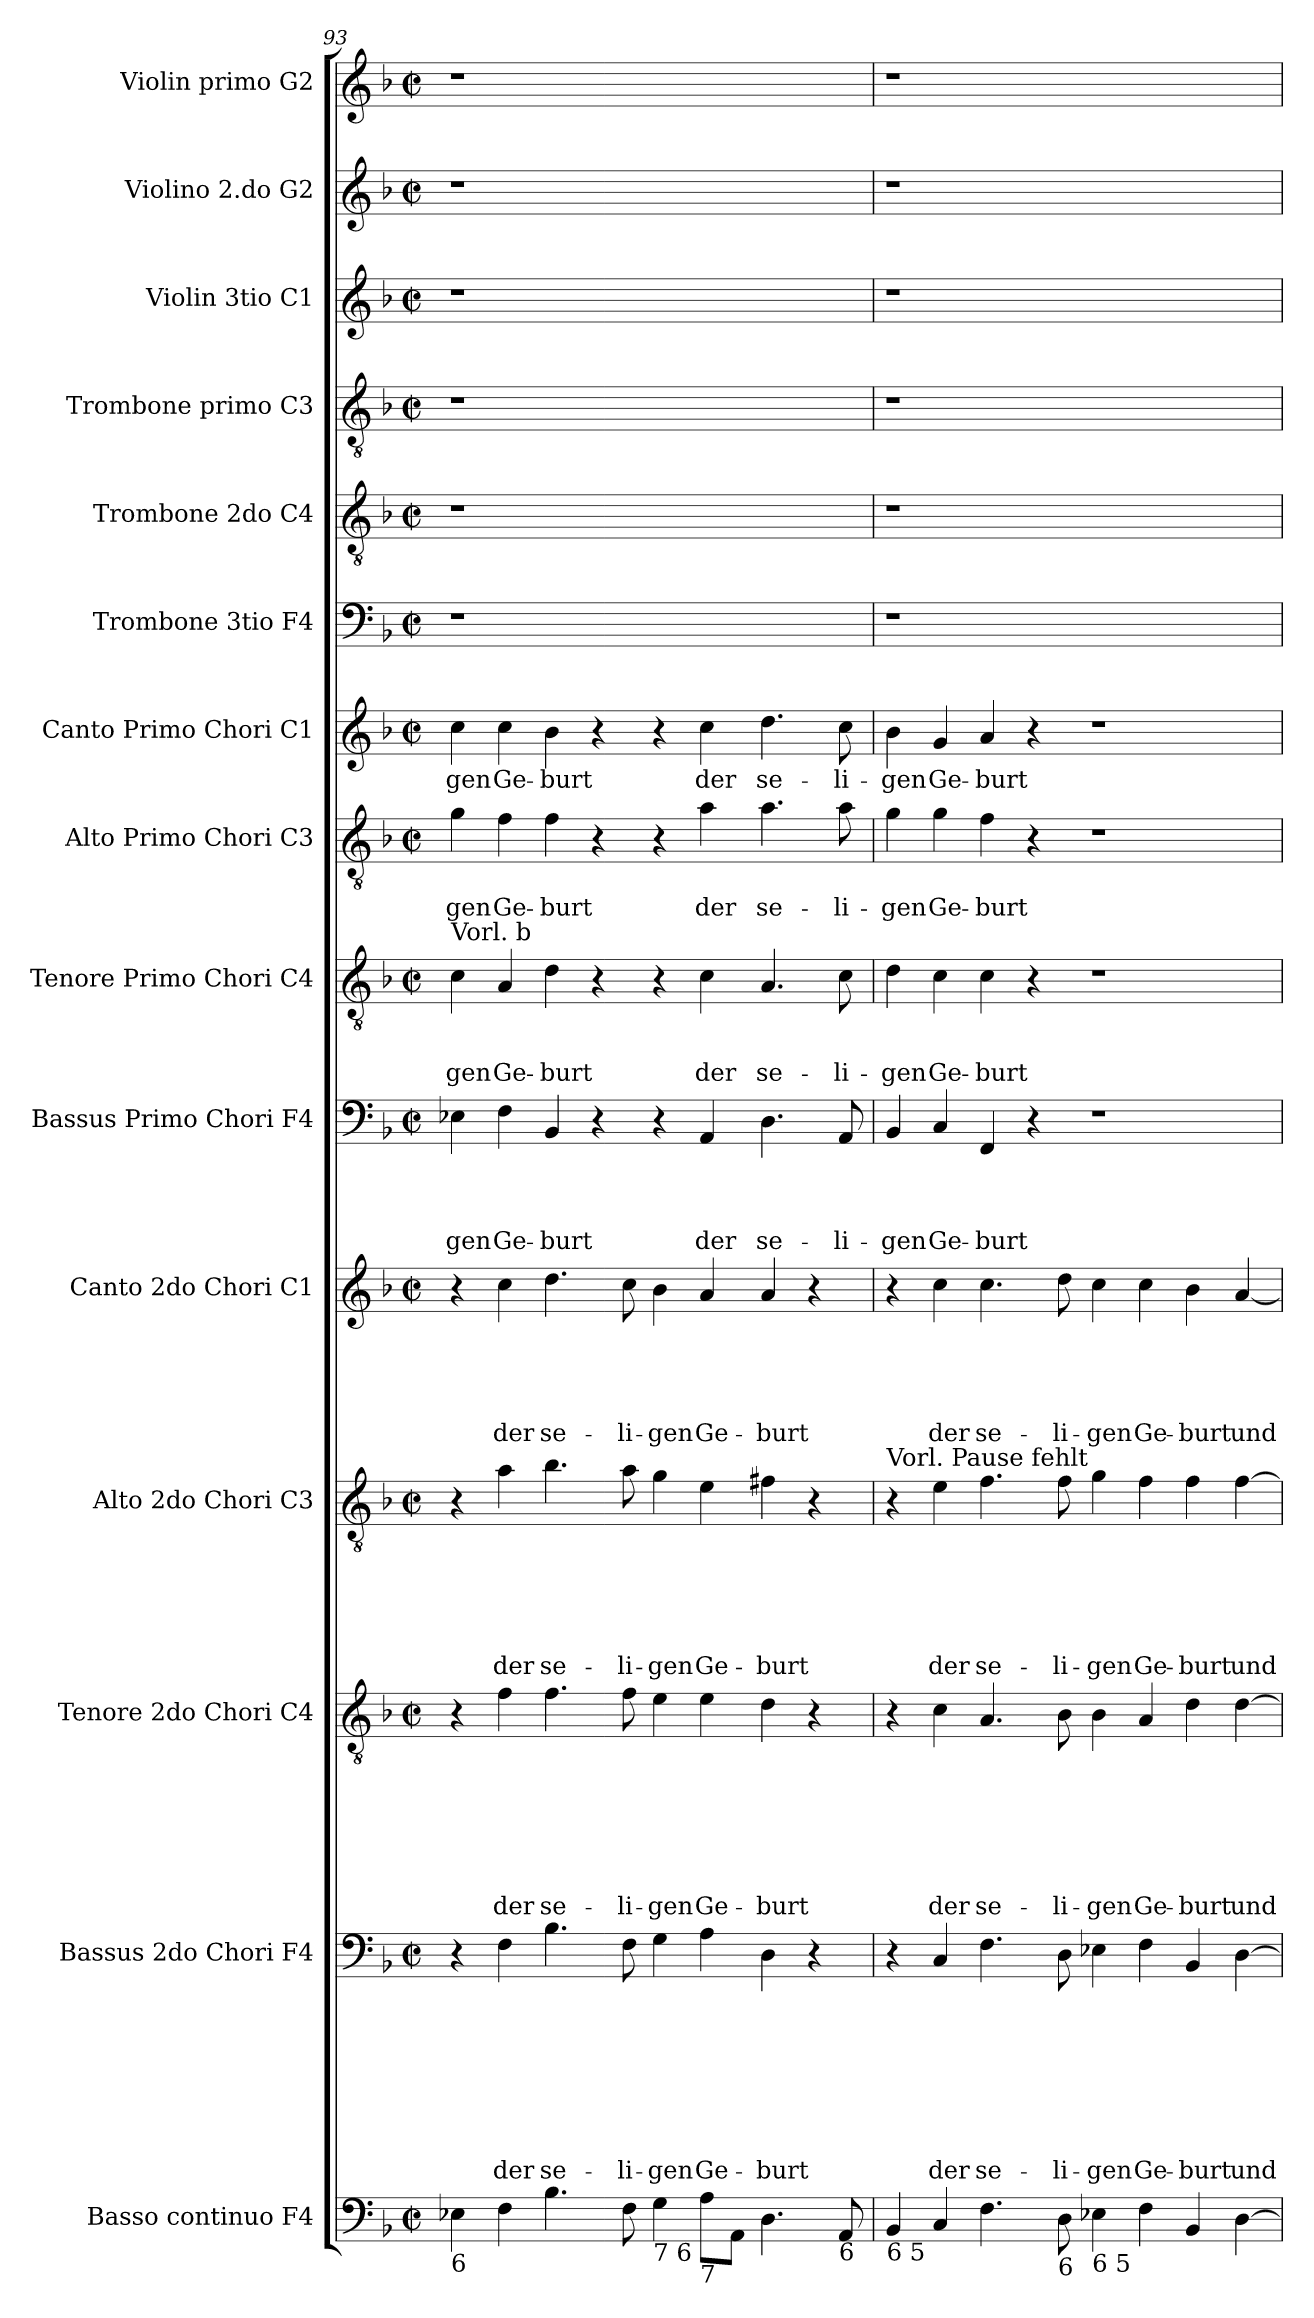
**kern	**kern	**text	**text	**text	**text	**text	**text	**text	**text	**kern	**text	**text	**text	**text	**text	**text	**text	**kern	**text	**text	**text	**text	**text	**text	**kern	**text	**text	**text	**text	**text	**kern	**text	**text	**text	**text	**kern	**text	**text	**text	**kern	**text	**text	**kern	**text	**kern	**kern	**kern	**kern	**kern	**kern
*part15	*part14	*part14	*part14	*part14	*part14	*part14	*part14	*part14	*part14	*part13	*part13	*part13	*part13	*part13	*part13	*part13	*part13	*part12	*part12	*part12	*part12	*part12	*part12	*part12	*part11	*part11	*part11	*part11	*part11	*part11	*part10	*part10	*part10	*part10	*part10	*part9	*part9	*part9	*part9	*part8	*part8	*part8	*part7	*part7	*part6	*part5	*part4	*part3	*part2	*part1
*staff15	*staff14	*staff14	*staff14	*staff14	*staff14	*staff14	*staff14	*staff14	*staff14	*staff13	*staff13	*staff13	*staff13	*staff13	*staff13	*staff13	*staff13	*staff12	*staff12	*staff12	*staff12	*staff12	*staff12	*staff12	*staff11	*staff11	*staff11	*staff11	*staff11	*staff11	*staff10	*staff10	*staff10	*staff10	*staff10	*staff9	*staff9	*staff9	*staff9	*staff8	*staff8	*staff8	*staff7	*staff7	*staff6	*staff5	*staff4	*staff3	*staff2	*staff1
*I"Basso continuo F4	*I"Bassus  2do Chori F4	*	*	*	*	*	*	*	*	*I"Tenore 2do Chori C4	*	*	*	*	*	*	*	*I"Alto 2do Chori C3	*	*	*	*	*	*	*I"Canto 2do Chori C1	*	*	*	*	*	*I"Bassus Primo Chori F4	*	*	*	*	*I"Tenore Primo Chori C4	*	*	*	*I"Alto Primo Chori C3	*	*	*I"Canto Primo Chori C1	*	*I"Trombone 3tio F4	*I"Trombone 2do C4	*I"Trombone primo C3	*I"Violin 3tio C1	*I"Violino 2.do G2	*I"Violin primo G2
*I'BC	*I'B/Ch2	*	*	*	*	*	*	*	*	*I'T/Ch2	*	*	*	*	*	*	*	*I'A/Ch2	*	*	*	*	*	*	*I'C/Ch2	*	*	*	*	*	*I'B/Ch1	*	*	*	*	*I'T/Ch1	*	*	*	*I'A/Ch1	*	*	*I'C/Ch1	*	*I'Tr3	*I'Tr2	*I'Tr1	*I'Vl3	*I'Vl2	*I'Vl1
*clefF4	*clefF4	*	*	*	*	*	*	*	*	*clefGv2	*	*	*	*	*	*	*	*clefGv2	*	*	*	*	*	*	*clefG2	*	*	*	*	*	*clefF4	*	*	*	*	*clefGv2	*	*	*	*clefGv2	*	*	*clefG2	*	*clefF4	*clefGv2	*clefGv2	*clefG2	*clefG2	*clefG2
*k[b-]	*k[b-]	*	*	*	*	*	*	*	*	*k[b-]	*	*	*	*	*	*	*	*k[b-]	*	*	*	*	*	*	*k[b-]	*	*	*	*	*	*k[b-]	*	*	*	*	*k[b-]	*	*	*	*k[b-]	*	*	*k[b-]	*	*k[b-]	*k[b-]	*k[b-]	*k[b-]	*k[b-]	*k[b-]
*F:	*F:	*	*	*	*	*	*	*	*	*F:	*	*	*	*	*	*	*	*F:	*	*	*	*	*	*	*F:	*	*	*	*	*	*F:	*	*	*	*	*F:	*	*	*	*F:	*	*	*F:	*	*F:	*F:	*F:	*F:	*F:	*F:
*M2/2	*M2/2	*	*	*	*	*	*	*	*	*M2/2	*	*	*	*	*	*	*	*M2/2	*	*	*	*	*	*	*M2/2	*	*	*	*	*	*M2/2	*	*	*	*	*M2/2	*	*	*	*M2/2	*	*	*M2/2	*	*M2/2	*M2/2	*M2/2	*M2/2	*M2/2	*M2/2
*met(c|)	*met(c|)	*	*	*	*	*	*	*	*	*met(c|)	*	*	*	*	*	*	*	*met(c|)	*	*	*	*	*	*	*met(c|)	*	*	*	*	*	*met(c|)	*	*	*	*	*met(c|)	*	*	*	*met(c|)	*	*	*met(c|)	*	*met(c|)	*met(c|)	*met(c|)	*met(c|)	*met(c|)	*met(c|)
=93	=93	=93	=93	=93	=93	=93	=93	=93	=93	=93	=93	=93	=93	=93	=93	=93	=93	=93	=93	=93	=93	=93	=93	=93	=93	=93	=93	=93	=93	=93	=93	=93	=93	=93	=93	=93	=93	=93	=93	=93	=93	=93	=93	=93	=93	=93	=93	=93	=93	=93
!	!	!	!	!	!	!	!	!	!	!	!	!	!	!	!	!	!	!	!	!	!	!	!	!	!	!	!	!	!	!	!	!	!	!	!	!LO:TX:a:t=Vorl. b	!	!	!	!	!	!	!	!	!	!	!	!	!	!
!LO:TX:b:t=6	!	!	!	!	!	!	!	!	!	!	!	!	!	!	!	!	!	!	!	!	!	!	!	!	!	!	!	!	!	!	!	!	!	!	!	!	!	!	!	!	!	!	!	!	!	!	!	!	!	!
!	!	!	!	!	!	!	!	!	!	!	!	!	!	!	!	!	!	!	!	!	!	!	!	!	!	!	!	!	!	!	!	!	!	!	!LO:LY:b	!	!	!	!LO:LY:b	!	!	!LO:LY:b	!	!LO:LY:b	!	!	!	!	!	!
4E-X\	4r	.	.	.	.	.	.	.	.	4r	.	.	.	.	.	.	.	4r	.	.	.	.	.	.	4r	.	.	.	.	.	4E-X\	.	.	.	-gen	4c\	.	.	-gen	4g\	.	-gen	4cc\	-gen	1r	1r	1r	1r	1r	1r
!	!	!	!	!	!	!	!	!	!LO:LY:b	!	!	!	!	!	!	!	!LO:LY:b	!	!	!	!	!	!	!LO:LY:b	!	!	!	!	!	!LO:LY:b	!	!	!	!	!LO:LY:b	!	!	!	!LO:LY:b	!	!	!LO:LY:b	!	!LO:LY:b	!	!	!	!	!	!
4F\	4F\	.	.	.	.	.	.	.	der	4f\	.	.	.	.	.	.	der	4a\	.	.	.	.	.	der	4cc\	.	.	.	.	der	4F\	.	.	.	Ge-	4A/	.	.	Ge-	4f\	.	Ge-	4cc\	Ge-	.	.	.	.	.	.
!	!	!	!	!	!	!	!	!	!LO:LY:b	!	!	!	!	!	!	!	!LO:LY:b	!	!	!	!	!	!	!LO:LY:b	!	!	!	!	!	!LO:LY:b	!	!	!	!	!LO:LY:b	!	!	!	!LO:LY:b	!	!	!LO:LY:b	!	!LO:LY:b	!	!	!	!	!	!
4.B-\	4.B-\	.	.	.	.	.	.	.	se-	4.f\	.	.	.	.	.	.	se-	4.b-\	.	.	.	.	.	se-	4.dd\	.	.	.	.	se-	4BB-/	.	.	.	-burt	4d\	.	.	-burt	4f\	.	-burt	4b-\	-burt	.	.	.	.	.	.
.	.	.	.	.	.	.	.	.	.	.	.	.	.	.	.	.	.	.	.	.	.	.	.	.	.	.	.	.	.	.	4r	.	.	.	.	4r	.	.	.	4r	.	.	4r	.	.	.	.	.	.	.
!	!	!	!	!	!	!	!	!	!LO:LY:b	!	!	!	!	!	!	!	!LO:LY:b	!	!	!	!	!	!	!LO:LY:b	!	!	!	!	!	!LO:LY:b	!	!	!	!	!	!	!	!	!	!	!	!	!	!	!	!	!	!	!	!
8F\	8F\	.	.	.	.	.	.	.	-li-	8f\	.	.	.	.	.	.	-li-	8a\	.	.	.	.	.	-li-	8cc\	.	.	.	.	-li-	.	.	.	.	.	.	.	.	.	.	.	.	.	.	.	.	.	.	.	.
!LO:TX:b:t=7 6	!	!	!	!	!	!	!	!	!	!	!	!	!	!	!	!	!	!	!	!	!	!	!	!	!	!	!	!	!	!	!	!	!	!	!	!	!	!	!	!	!	!	!	!	!	!	!	!	!	!
!	!	!	!	!	!	!	!	!	!LO:LY:b	!	!	!	!	!	!	!	!LO:LY:b	!	!	!	!	!	!	!LO:LY:b	!	!	!	!	!	!LO:LY:b	!	!	!	!	!	!	!	!	!	!	!	!	!	!	!	!	!	!	!	!
4G\	4G\	.	.	.	.	.	.	.	-gen	4e\	.	.	.	.	.	.	-gen	4g\	.	.	.	.	.	-gen	4b-\	.	.	.	.	-gen	4r	.	.	.	.	4r	.	.	.	4r	.	.	4r	.	1ryy	1ryy	1ryy	1ryy	1ryy	1ryy
!LO:TX:b:t=7	!	!	!	!	!	!	!	!	!	!	!	!	!	!	!	!	!	!	!	!	!	!	!	!	!	!	!	!	!	!	!	!	!	!	!	!	!	!	!	!	!	!	!	!	!	!	!	!	!	!
!	!	!	!	!	!	!	!	!	!LO:LY:b	!	!	!	!	!	!	!	!LO:LY:b	!	!	!	!	!	!	!LO:LY:b	!	!	!	!	!	!LO:LY:b	!	!	!	!	!LO:LY:b	!	!	!	!LO:LY:b	!	!	!LO:LY:b	!	!LO:LY:b	!	!	!	!	!	!
8A\L	4A\	.	.	.	.	.	.	.	Ge-	4e\	.	.	.	.	.	.	Ge-	4e\	.	.	.	.	.	Ge-	4a/	.	.	.	.	Ge-	4AA/	.	.	.	der	4c\	.	.	der	4a\	.	der	4cc\	der	.	.	.	.	.	.
8AA\J	.	.	.	.	.	.	.	.	.	.	.	.	.	.	.	.	.	.	.	.	.	.	.	.	.	.	.	.	.	.	.	.	.	.	.	.	.	.	.	.	.	.	.	.	.	.	.	.	.	.
!	!	!	!	!	!	!	!	!	!LO:LY:b	!	!	!	!	!	!	!	!LO:LY:b	!	!	!	!	!	!	!LO:LY:b	!	!	!	!	!	!LO:LY:b	!	!	!	!	!LO:LY:b	!	!	!	!LO:LY:b	!	!	!LO:LY:b	!	!LO:LY:b	!	!	!	!	!	!
4.D\	4D\	.	.	.	.	.	.	.	-burt	4d\	.	.	.	.	.	.	-burt	4f#X\	.	.	.	.	.	-burt	4a/	.	.	.	.	-burt	4.D\	.	.	.	se-	4.A/	.	.	se-	4.a\	.	se-	4.dd\	se-	.	.	.	.	.	.
.	4r	.	.	.	.	.	.	.	.	4r	.	.	.	.	.	.	.	4r	.	.	.	.	.	.	4r	.	.	.	.	.	.	.	.	.	.	.	.	.	.	.	.	.	.	.	.	.	.	.	.	.
!LO:TX:b:t=6	!	!	!	!	!	!	!	!	!	!	!	!	!	!	!	!	!	!	!	!	!	!	!	!	!	!	!	!	!	!	!	!	!	!	!	!	!	!	!	!	!	!	!	!	!	!	!	!	!	!
!	!	!	!	!	!	!	!	!	!	!	!	!	!	!	!	!	!	!	!	!	!	!	!	!	!	!	!	!	!	!	!	!	!	!	!LO:LY:b	!	!	!	!LO:LY:b	!	!	!LO:LY:b	!	!LO:LY:b	!	!	!	!	!	!
8AA/	.	.	.	.	.	.	.	.	.	.	.	.	.	.	.	.	.	.	.	.	.	.	.	.	.	.	.	.	.	.	8AA/	.	.	.	-li-	8c\	.	.	-li-	8a\	.	-li-	8cc\	-li-	.	.	.	.	.	.
!!LO:PB:g=z
=94	=94	=94	=94	=94	=94	=94	=94	=94	=94	=94	=94	=94	=94	=94	=94	=94	=94	=94	=94	=94	=94	=94	=94	=94	=94	=94	=94	=94	=94	=94	=94	=94	=94	=94	=94	=94	=94	=94	=94	=94	=94	=94	=94	=94	=94	=94	=94	=94	=94	=94
!	!	!	!	!	!	!	!	!	!	!	!	!	!	!	!	!	!	!LO:TX:a:t=Vorl. Pause fehlt	!	!	!	!	!	!	!	!	!	!	!	!	!	!	!	!	!	!	!	!	!	!	!	!	!	!	!	!	!	!	!	!
!LO:TX:b:t=6 5	!	!	!	!	!	!	!	!	!	!	!	!	!	!	!	!	!	!	!	!	!	!	!	!	!	!	!	!	!	!	!	!	!	!	!	!	!	!	!	!	!	!	!	!	!	!	!	!	!	!
!	!	!	!	!	!	!	!	!	!	!	!	!	!	!	!	!	!	!	!	!	!	!	!	!	!	!	!	!	!	!	!	!	!	!	!LO:LY:b	!	!	!	!LO:LY:b	!	!	!LO:LY:b	!	!LO:LY:b	!	!	!	!	!	!
4BB-/	4r	.	.	.	.	.	.	.	.	4r	.	.	.	.	.	.	.	4r	.	.	.	.	.	.	4r	.	.	.	.	.	4BB-/	.	.	.	-gen	4d\	.	.	-gen	4g\	.	-gen	4b-\	-gen	1r	1r	1r	1r	1r	1r
!	!	!	!	!	!	!	!	!	!LO:LY:b	!	!	!	!	!	!	!	!LO:LY:b	!	!	!	!	!	!	!LO:LY:b	!	!	!	!	!	!LO:LY:b	!	!	!	!	!LO:LY:b	!	!	!	!LO:LY:b	!	!	!LO:LY:b	!	!LO:LY:b	!	!	!	!	!	!
4C/	4C/	.	.	.	.	.	.	.	der	4c\	.	.	.	.	.	.	der	4e\	.	.	.	.	.	der	4cc\	.	.	.	.	der	4C/	.	.	.	Ge-	4c\	.	.	Ge-	4g\	.	Ge-	4g/	Ge-	.	.	.	.	.	.
!	!	!	!	!	!	!	!	!	!LO:LY:b	!	!	!	!	!	!	!	!LO:LY:b	!	!	!	!	!	!	!LO:LY:b	!	!	!	!	!	!LO:LY:b	!	!	!	!	!LO:LY:b	!	!	!	!LO:LY:b	!	!	!LO:LY:b	!	!LO:LY:b	!	!	!	!	!	!
4.F\	4.F\	.	.	.	.	.	.	.	se-	4.A/	.	.	.	.	.	.	se-	4.f\	.	.	.	.	.	se-	4.cc\	.	.	.	.	se-	4FF/	.	.	.	-burt	4c\	.	.	-burt	4f\	.	-burt	4a/	-burt	.	.	.	.	.	.
.	.	.	.	.	.	.	.	.	.	.	.	.	.	.	.	.	.	.	.	.	.	.	.	.	.	.	.	.	.	.	4r	.	.	.	.	4r	.	.	.	4r	.	.	4r	.	.	.	.	.	.	.
!LO:TX:b:t=6	!	!	!	!	!	!	!	!	!	!	!	!	!	!	!	!	!	!	!	!	!	!	!	!	!	!	!	!	!	!	!	!	!	!	!	!	!	!	!	!	!	!	!	!	!	!	!	!	!	!
!	!	!	!	!	!	!	!	!	!LO:LY:b	!	!	!	!	!	!	!	!LO:LY:b	!	!	!	!	!	!	!LO:LY:b	!	!	!	!	!	!LO:LY:b	!	!	!	!	!	!	!	!	!	!	!	!	!	!	!	!	!	!	!	!
8D\	8D\	.	.	.	.	.	.	.	-li-	8B-\	.	.	.	.	.	.	-li-	8f\	.	.	.	.	.	-li-	8dd\	.	.	.	.	-li-	.	.	.	.	.	.	.	.	.	.	.	.	.	.	.	.	.	.	.	.
!LO:TX:b:t=6 5	!	!	!	!	!	!	!	!	!	!	!	!	!	!	!	!	!	!	!	!	!	!	!	!	!	!	!	!	!	!	!	!	!	!	!	!	!	!	!	!	!	!	!	!	!	!	!	!	!	!
!	!	!	!	!	!	!	!	!	!LO:LY:b	!	!	!	!	!	!	!	!LO:LY:b	!	!	!	!	!	!	!LO:LY:b	!	!	!	!	!	!LO:LY:b	!	!	!	!	!	!	!	!	!	!	!	!	!	!	!	!	!	!	!	!
4E-X\	4E-X\	.	.	.	.	.	.	.	-gen	4B-\	.	.	.	.	.	.	-gen	4g\	.	.	.	.	.	-gen	4cc\	.	.	.	.	-gen	1r	.	.	.	.	1r	.	.	.	1r	.	.	1r	.	1ryy	1ryy	1ryy	1ryy	1ryy	1ryy
!	!	!	!	!	!	!	!	!	!LO:LY:b	!	!	!	!	!	!	!	!LO:LY:b	!	!	!	!	!	!	!LO:LY:b	!	!	!	!	!	!LO:LY:b	!	!	!	!	!	!	!	!	!	!	!	!	!	!	!	!	!	!	!	!
4F\	4F\	.	.	.	.	.	.	.	Ge-	4A/	.	.	.	.	.	.	Ge-	4f\	.	.	.	.	.	Ge-	4cc\	.	.	.	.	Ge-	.	.	.	.	.	.	.	.	.	.	.	.	.	.	.	.	.	.	.	.
!	!	!	!	!	!	!	!	!	!LO:LY:b	!	!	!	!	!	!	!	!LO:LY:b	!	!	!	!	!	!	!LO:LY:b	!	!	!	!	!	!LO:LY:b	!	!	!	!	!	!	!	!	!	!	!	!	!	!	!	!	!	!	!	!
4BB-/	4BB-/	.	.	.	.	.	.	.	-burt	4d\	.	.	.	.	.	.	-burt	4f\	.	.	.	.	.	-burt	4b-\	.	.	.	.	-burt	.	.	.	.	.	.	.	.	.	.	.	.	.	.	.	.	.	.	.	.
!	!	!	!	!	!	!	!	!	!LO:LY:b	!	!	!	!	!	!	!	!LO:LY:b	!	!	!	!	!	!	!LO:LY:b	!	!	!	!	!	!LO:LY:b	!	!	!	!	!	!	!	!	!	!	!	!	!	!	!	!	!	!	!	!
[4D\	[4D\	.	.	.	.	.	.	.	und	[4d\	.	.	.	.	.	.	und	[4f\	.	.	.	.	.	und	[4a/	.	.	.	.	und	.	.	.	.	.	.	.	.	.	.	.	.	.	.	.	.	.	.	.	.
=	=	=	=	=	=	=	=	=	=	=	=	=	=	=	=	=	=	=	=	=	=	=	=	=	=	=	=	=	=	=	=	=	=	=	=	=	=	=	=	=	=	=	=	=	=	=	=	=	=	=
*-	*-	*-	*-	*-	*-	*-	*-	*-	*-	*-	*-	*-	*-	*-	*-	*-	*-	*-	*-	*-	*-	*-	*-	*-	*-	*-	*-	*-	*-	*-	*-	*-	*-	*-	*-	*-	*-	*-	*-	*-	*-	*-	*-	*-	*-	*-	*-	*-	*-	*-
